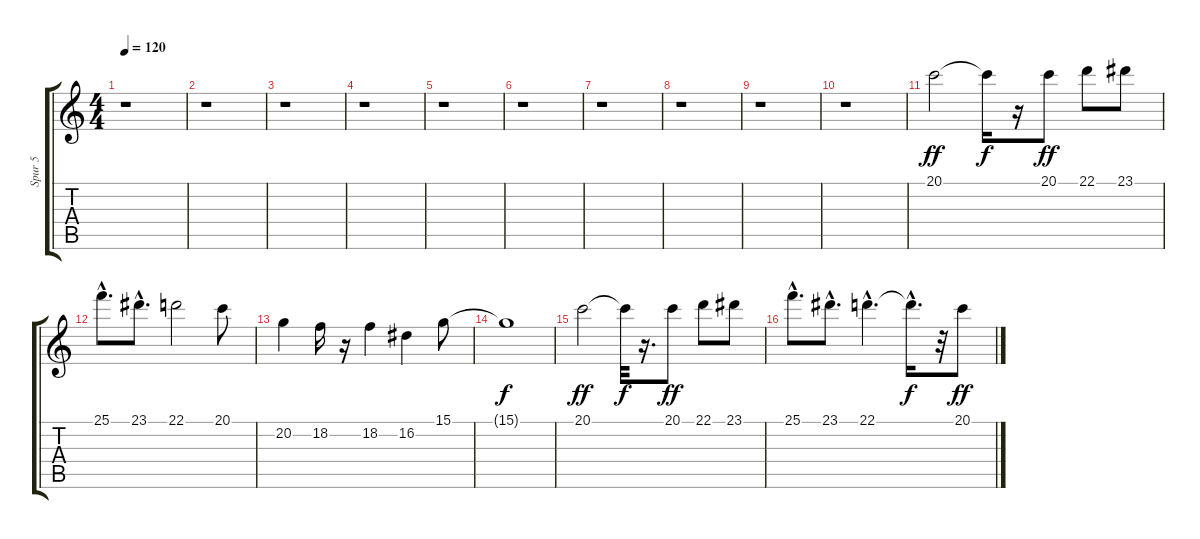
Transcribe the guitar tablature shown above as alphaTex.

\track ("Spur 5" "Spur 5") {instrument fx5brightness}
\staff {score tabs}
\tuning (E4 B3 G3 D3 A2 E2) {hide}
\ts (4 4)
\tempo 120
\clef g2
\ks c
r.1{dy ff} |
r.1 |
r.1 |
r.1 |
r.1 |
r.1 |
r.1 |
r.1 |
r.1 |
r.1 |
20.1.2 20.1{t}.16{dy f} r.16 20.1.8{dy ff} 22.1.8 23.1.8 |
25.1{hac}.8{d} 23.1{hac}.8{d} 22.1.2 20.1.8 |
20.2.4 18.2.16 r.16 18.2.4 16.2.4 15.1.8 |
15.1{t}.1{dy f} |
20.1.2{dy ff} 20.1{t}.32{dy f} r.16{d} 20.1.8{dy ff} 22.1.8 23.1.8 |
25.1{hac}.8{d} 23.1{hac}.8{d} 22.1{hac}.4{d} 22.1{hac t}.16{d dy f} r.32 20.1.8{dy ff}
